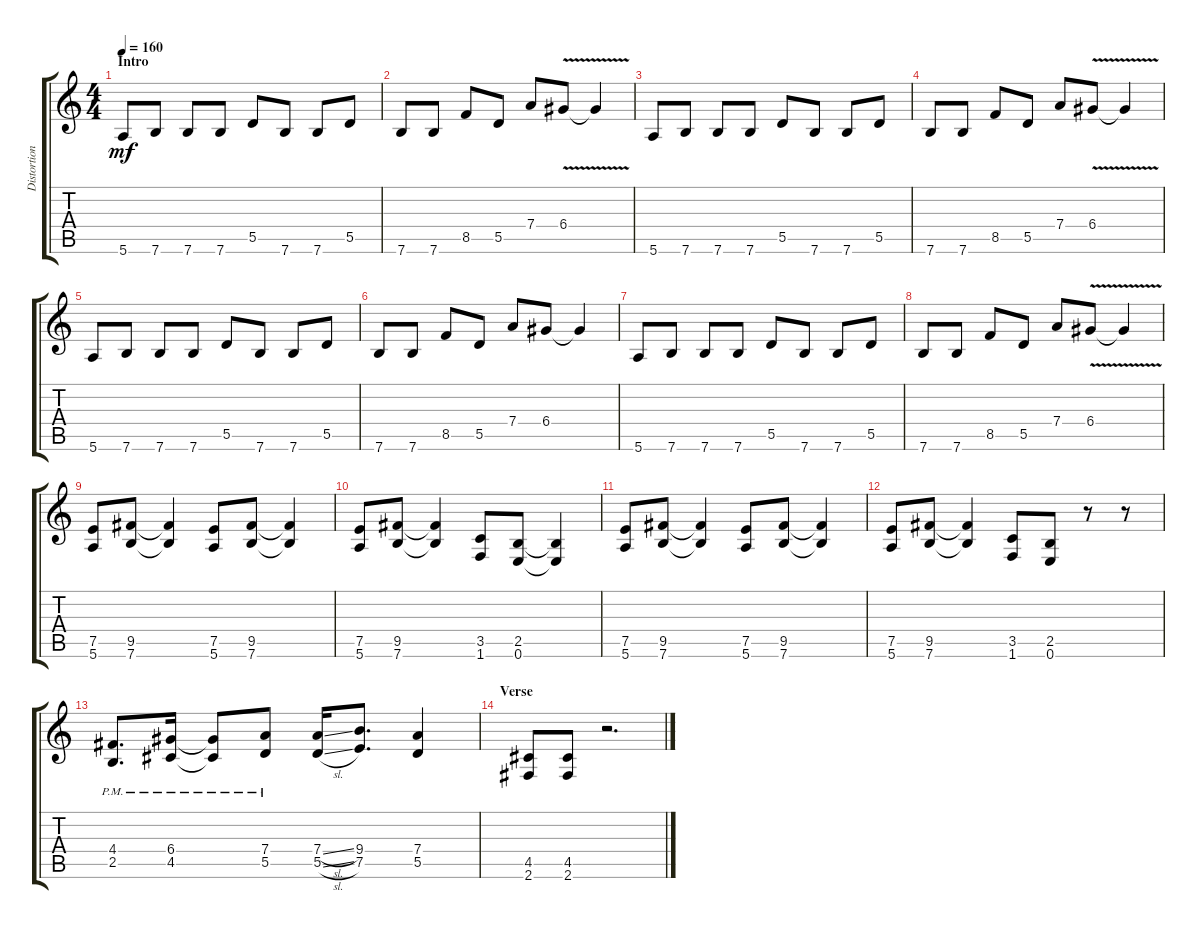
\track ("Distortion Guitar" "Distortion") {instrument distortionguitar}
\staff {score tabs}
\tuning (E4 B3 G3 D3 A2 E2) {hide}
\ts (4 4)
\section ("" "Intro")
\tempo 160
\clef g2
\ks c
5.6.8{dy mf instrument distortionguitar} 7.6.8 7.6.8 7.6.8 5.5.8 7.6.8 7.6.8 5.5.8 |
7.6.8 7.6.8 8.5.8 5.5.8 7.4.8 6.4{v}.8 6.4{t}.4 |
5.6.8 7.6.8 7.6.8 7.6.8 5.5.8 7.6.8 7.6.8 5.5.8 |
7.6.8 7.6.8 8.5.8 5.5.8 7.4.8 6.4{v}.8 6.4{t}.4 |
5.6.8 7.6.8 7.6.8 7.6.8 5.5.8 7.6.8 7.6.8 5.5.8 |
7.6.8 7.6.8 8.5.8 5.5.8 7.4.8 6.4.8 6.4{t}.4 |
5.6.8 7.6.8 7.6.8 7.6.8 5.5.8 7.6.8 7.6.8 5.5.8 |
7.6.8 7.6.8 8.5.8 5.5.8 7.4.8 6.4{v}.8 6.4{t}.4 |
(7.5 5.6).8 (9.5 7.6).8 (9.5{t} 7.6{t}).4 (7.5 5.6).8 (9.5 7.6).8 (9.5{t} 7.6{t}).4 |
(7.5 5.6).8 (9.5 7.6).8 (9.5{t} 7.6{t}).4 (3.5 1.6).8 (2.5 0.6).8 (2.5{t} 0.6{t}).4 |
(7.5 5.6).8 (9.5 7.6).8 (9.5{t} 7.6{t}).4 (7.5 5.6).8 (9.5 7.6).8 (9.5{t} 7.6{t}).4 |
(7.5 5.6).8 (9.5 7.6).8 (9.5{t} 7.6{t}).4 (3.5 1.6).8 (2.5 0.6).8 r.8 r.8 |
(4.4{pm} 2.5{pm}).8{d} (6.4{pm} 4.5{pm}).16 (6.4{pm t} 4.5{pm t}).8 (7.4{pm} 5.5{pm}).8 (7.4{sl} 5.5{sl}).16 (9.4 7.5).8{d} (7.4 5.5).4 |
\section ("" "Verse")
(4.5 2.6).8 (4.5 2.6).8 r.2{d}
